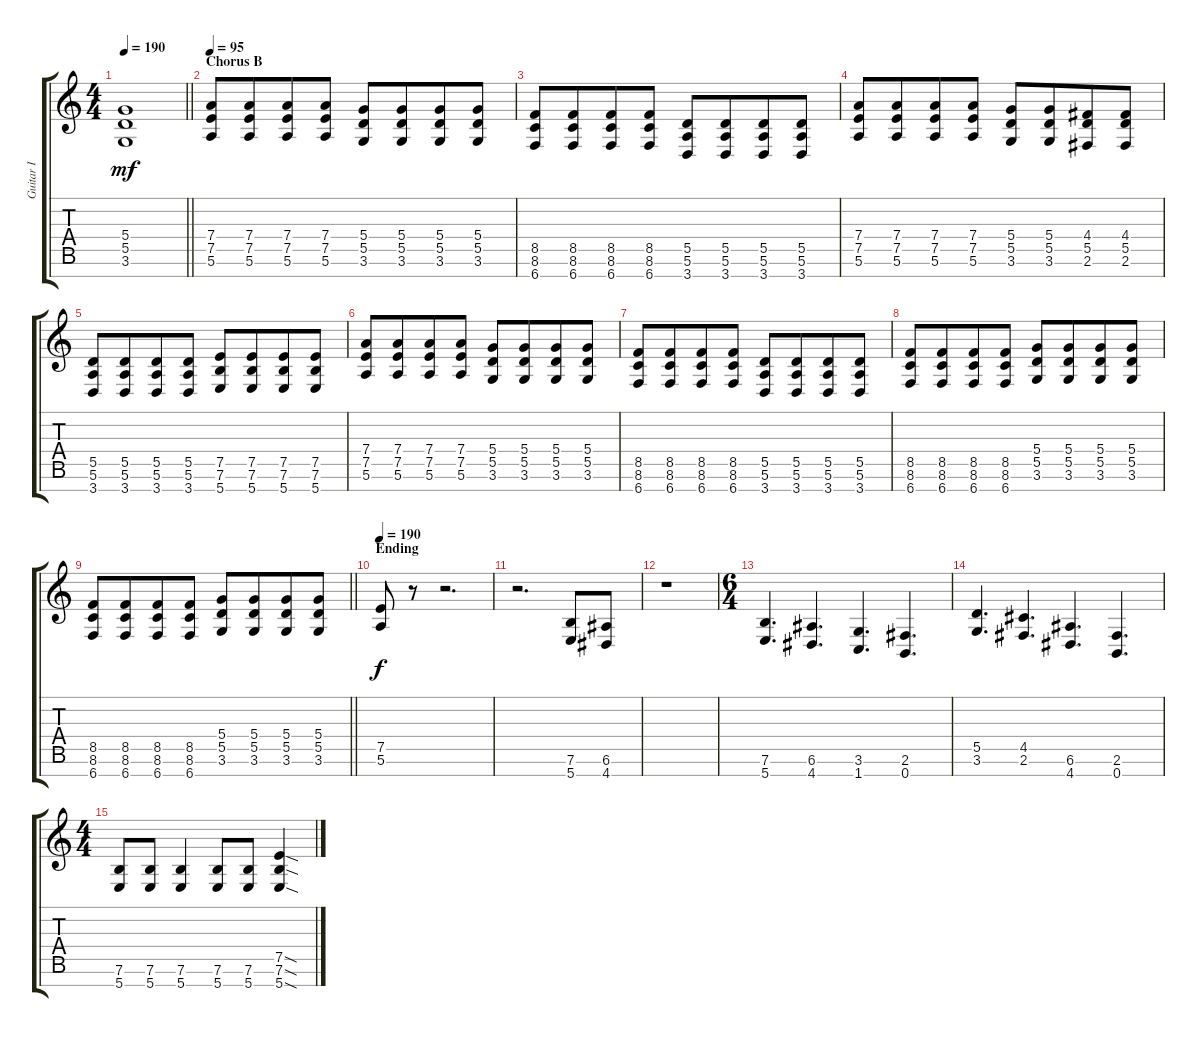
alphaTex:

\track ("Guitar I" "Guitar I") {instrument distortionguitar}
\staff {score tabs}
\tuning (E4 B3 G3 D3 A2 E2 B1) {hide}
\ts (4 4)
\tempo 190
\clef g2
\barLineRight lightlight
\ks c
(5.4 5.5 3.6).1{dy mf} |
\section ("" "Chorus B")
\tempo 95
(7.4 7.5 5.6).8{volume 14} (7.4 7.5 5.6).8{beam merge} (7.4 7.5 5.6).8 (7.4 7.5 5.6).8 (5.4 5.5 3.6).8 (5.4 5.5 3.6).8{beam merge} (5.4 5.5 3.6).8 (5.4 5.5 3.6).8 |
(8.5 8.6 6.7).8 (8.5 8.6 6.7).8{beam merge} (8.5 8.6 6.7).8 (8.5 8.6 6.7).8 (5.5 5.6 3.7).8 (5.5 5.6 3.7).8{beam merge} (5.5 5.6 3.7).8 (5.5 5.6 3.7).8 |
(7.4 7.5 5.6).8 (7.4 7.5 5.6).8{beam merge} (7.4 7.5 5.6).8 (7.4 7.5 5.6).8 (5.4 5.5 3.6).8 (5.4 5.5 3.6).8{beam merge} (4.4 5.5 2.6).8 (4.4 5.5 2.6).8 |
(5.5 5.6 3.7).8 (5.5 5.6 3.7).8{beam merge} (5.5 5.6 3.7).8 (5.5 5.6 3.7).8 (7.5 7.6 5.7).8 (7.5 7.6 5.7).8{beam merge} (7.5 7.6 5.7).8 (7.5 7.6 5.7).8 |
(7.4 7.5 5.6).8 (7.4 7.5 5.6).8{beam merge} (7.4 7.5 5.6).8 (7.4 7.5 5.6).8 (5.4 5.5 3.6).8 (5.4 5.5 3.6).8{beam merge} (5.4 5.5 3.6).8 (5.4 5.5 3.6).8 |
(8.5 8.6 6.7).8 (8.5 8.6 6.7).8{beam merge} (8.5 8.6 6.7).8 (8.5 8.6 6.7).8 (5.5 5.6 3.7).8 (5.5 5.6 3.7).8{beam merge} (5.5 5.6 3.7).8 (5.5 5.6 3.7).8 |
(8.5 8.6 6.7).8 (8.5 8.6 6.7).8{beam merge} (8.5 8.6 6.7).8 (8.5 8.6 6.7).8 (5.4 5.5 3.6).8 (5.4 5.5 3.6).8{beam merge} (5.4 5.5 3.6).8 (5.4 5.5 3.6).8 |
\barLineRight lightlight
(8.5 8.6 6.7).8 (8.5 8.6 6.7).8{beam merge} (8.5 8.6 6.7).8 (8.5 8.6 6.7).8 (5.4 5.5 3.6).8 (5.4 5.5 3.6).8{beam merge} (5.4 5.5 3.6).8 (5.4 5.5 3.6).8 |
\section ("" "Ending")
\tempo 190
(7.5 5.6).8{dy f} r.8 r.2{d} |
r.2{d} (7.6 5.7).8 (6.6 4.7).8 |
r.1 |
\ts (6 4)
(7.6 5.7).4{d} (6.6 4.7).4{d} (3.6 1.7).4{d} (2.6 0.7).4{d} |
(5.5 3.6).4{d} (4.5 2.6).4{d} (6.6 4.7).4{d} (2.6 0.7).4{d} |
\ts (4 4)
(7.6 5.7).8 (7.6 5.7).8 (7.6 5.7).4 (7.6 5.7).8 (7.6 5.7).8 (7.5{sod} 7.6{sod} 5.7{sod}).4
